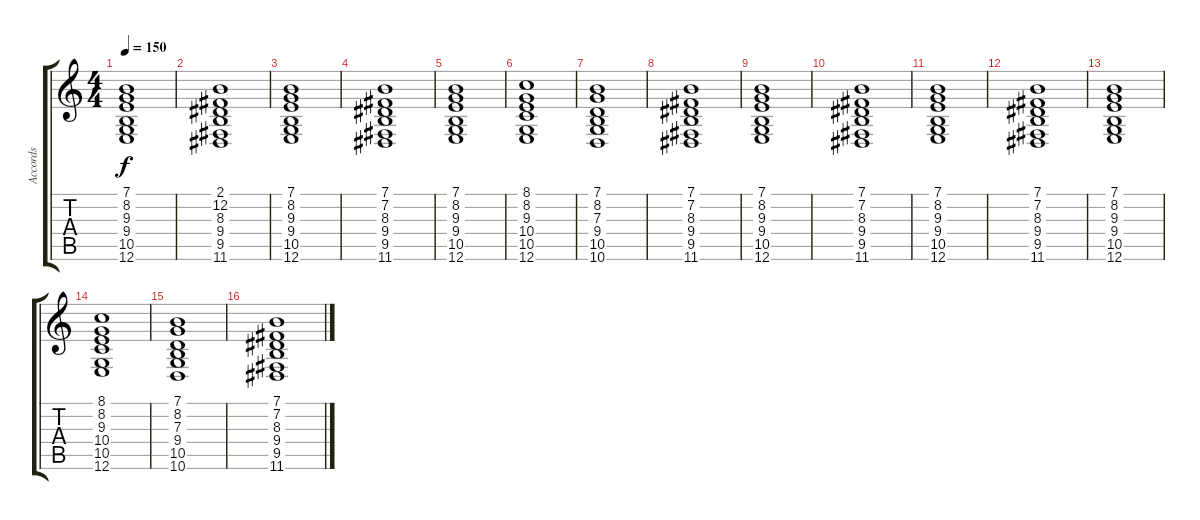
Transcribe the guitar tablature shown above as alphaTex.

\track ("Accords" "Accords") {instrument fx5brightness}
\staff {score tabs}
\tuning (E4 B3 G3 D3 A2 E2) {hide}
\ts (4 4)
\tempo 150
\clef g2
\ks c
(7.1 8.2 9.3 9.4 10.5 12.6).1{dy f} |
(2.1 12.2 8.3 9.4 9.5 11.6).1 |
(7.1 8.2 9.3 9.4 10.5 12.6).1 |
(7.1 7.2 8.3 9.4 9.5 11.6).1 |
(7.1 8.2 9.3 9.4 10.5 12.6).1 |
(8.1 8.2 9.3 10.4 10.5 12.6).1 |
(7.1 8.2 7.3 9.4 10.5 10.6).1 |
(7.1 7.2 8.3 9.4 9.5 11.6).1 |
(7.1 8.2 9.3 9.4 10.5 12.6).1 |
(7.1 7.2 8.3 9.4 9.5 11.6).1 |
(7.1 8.2 9.3 9.4 10.5 12.6).1 |
(7.1 7.2 8.3 9.4 9.5 11.6).1 |
(7.1 8.2 9.3 9.4 10.5 12.6).1 |
(8.1 8.2 9.3 10.4 10.5 12.6).1 |
(7.1 8.2 7.3 9.4 10.5 10.6).1 |
(7.1 7.2 8.3 9.4 9.5 11.6).1
